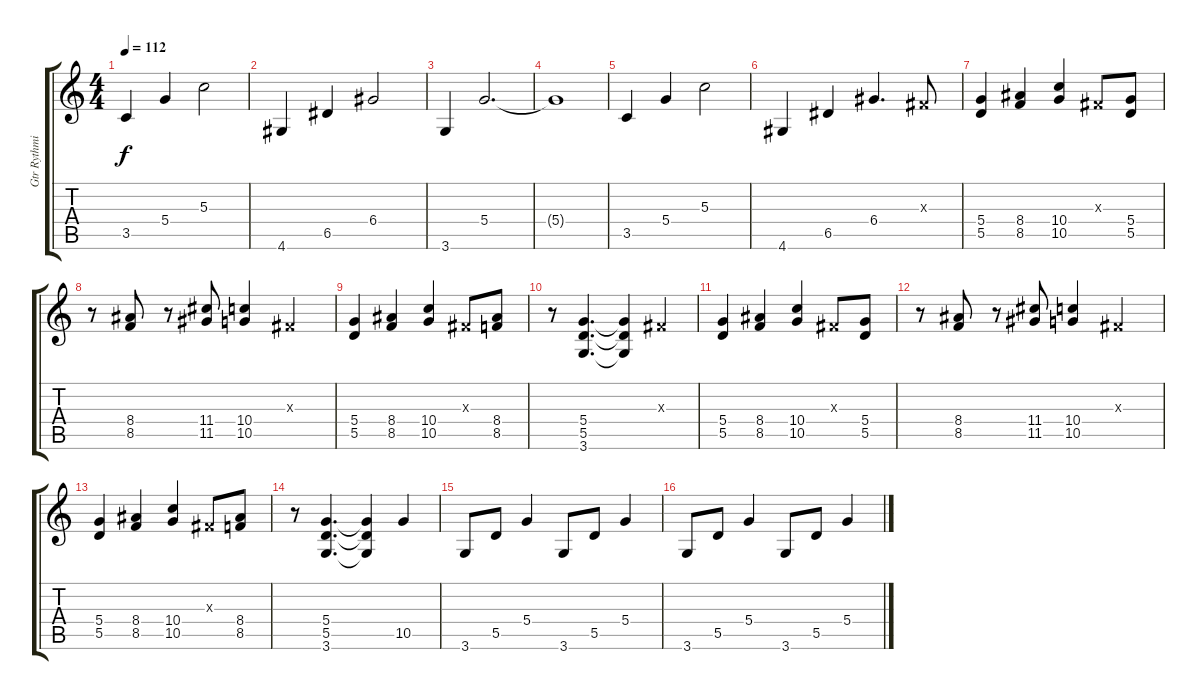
\track ("Gtr Rythmique" "Gtr Rythmi") {instrument distortionguitar}
\staff {score tabs}
\tuning (E4 B3 G3 D3 A2 E2) {hide}
\ts (4 4)
\tempo 112
\clef g2
\ks c
3.5.4{dy f} 5.4.4 5.3.2 |
4.6.4 6.5.4 6.4.2 |
3.6.4 5.4.2{d} |
5.4{t}.1 |
3.5.4 5.4.4 5.3.2 |
4.6.4 6.5.4 6.4.4{d} -1.3{x}.8 |
(5.4 5.5).4 (8.4 8.5).4 (10.4 10.5).4 -1.3{x}.8 (5.4 5.5).8 |
r.8 (8.4 8.5).8 r.8 (11.4 11.5).8 (10.4 10.5).4 -1.3{x}.4 |
(5.4 5.5).4 (8.4 8.5).4 (10.4 10.5).4 -1.3{x}.8 (8.4 8.5).8 |
r.8 (5.4 5.5 3.6).4{d} (5.4{t} 5.5{t} 3.6{t}).4 -1.3{x}.4 |
(5.4 5.5).4 (8.4 8.5).4 (10.4 10.5).4 -1.3{x}.8 (5.4 5.5).8 |
r.8 (8.4 8.5).8 r.8 (11.4 11.5).8 (10.4 10.5).4 -1.3{x}.4 |
(5.4 5.5).4 (8.4 8.5).4 (10.4 10.5).4 -1.3{x}.8 (8.4 8.5).8 |
r.8 (5.4 5.5 3.6).4{d} (5.4{t} 5.5{t} 3.6{t}).4 10.5.4 |
3.6.8 5.5.8 5.4.4 3.6.8 5.5.8 5.4.4 |
3.6.8 5.5.8 5.4.4 3.6.8 5.5.8 5.4.4
